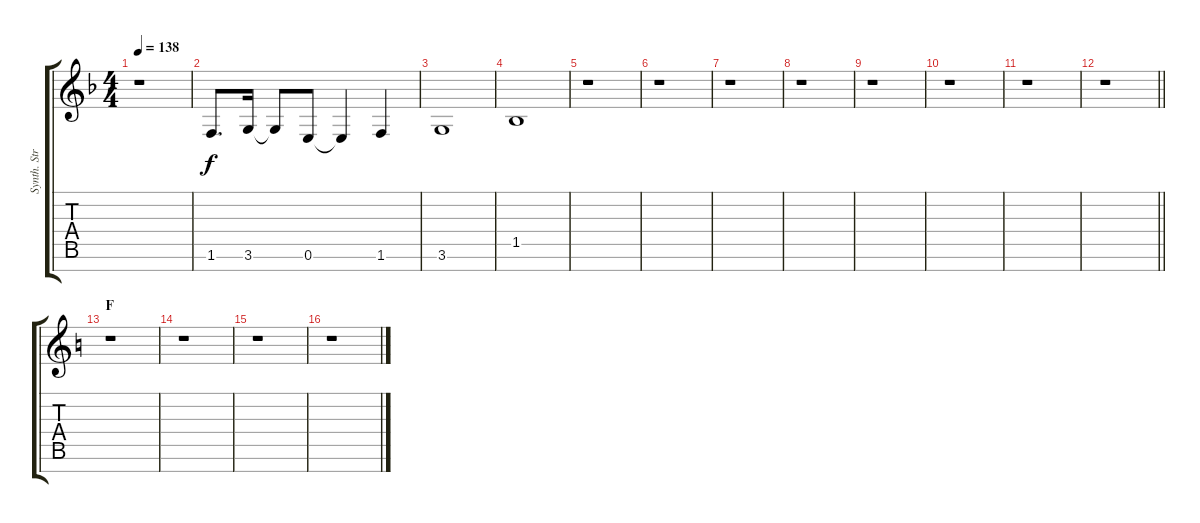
\track ("Synth. Strings III" "Synth. Str") {instrument stringensemble1}
\staff {score tabs}
\tuning (E5 B4 G4 D4 A3 E3 B2) {hide}
\ts (4 4)
\tempo 138
\clef g2
\ks f
r.1{dy f} |
1.6.8{d} 3.6.16 3.6{t}.8 0.6.8 0.6{t}.4 1.6.4 |
3.6.1 |
1.5.1 |
r.1 |
r.1 |
r.1 |
r.1 |
r.1 |
r.1 |
r.1 |
\barLineRight lightlight
r.1 |
\section ("" "F")
\ks c
r.1 |
r.1 |
r.1 |
r.1
